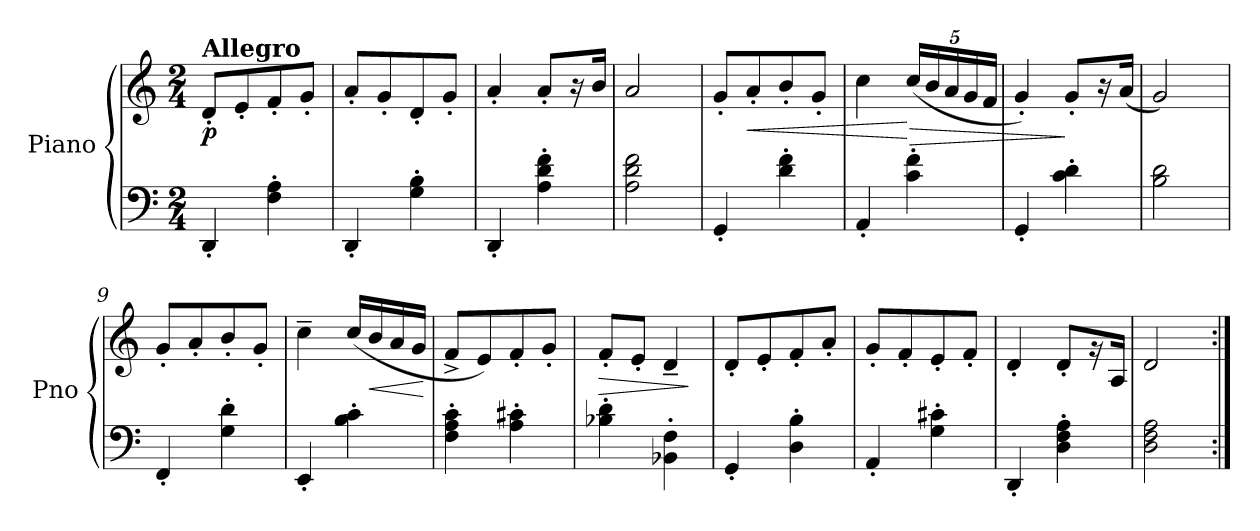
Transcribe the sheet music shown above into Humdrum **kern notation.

**kern	**kern	**dynam
*part1	*part1	*part1
*staff2	*staff1	*staff1/2
*I"Piano	*	*
*I'Pno	*	*
*clefF4	*clefG2	*
*k[]	*k[]	*
*M2/4	*M2/4	*
=1	=1	=1
!	!LO:TX:a:B:t=Allegro	!
!	!	!LO:DY:b
4DD'/	8d'/L	p
.	8e'/	.
4F\' 4A\'	8f'/	.
.	8g'/J	.
=2	=2	=2
4DD'/	8a'/L	.
.	8g'/	.
4G\' 4B\'	8d'/	.
.	8g'/J	.
=3	=3	=3
4DD'/	4a'/	.
4A\' 4d\' 4f\'	8a'/L	.
.	16r	.
.	16b/Jk	.
=4	=4	=4
2A\ 2d\ 2f\	2a/	.
=5	=5	=5
4GG'/	8g'/L	.
!	!	!LO:HP:b
.	8a'/	<
4d\' 4f\'	8b'/	.
.	8g'/J	.
!!LO:LB:g=z
=6	=6	=6
4AA'/	4cc\	.
*	*Xbrackettup	*
!	!	!LO:HP:n=1:b
4c\' 4f\'	(20cc/LL	[ >
.	20b/	.
.	20a/	.
.	20g/	.
.	20f/JJ	.
=7	=7	=7
4GG'/	4g'/)	.
4c\' 4d\'	8g'/L	]
.	16r	.
.	(16a/Jk	.
=8	=8	=8
2B\ 2d\	2g/)	.
=9	=9	=9
4FF'/	8g'/L	.
.	8a'/	.
4G\' 4d\'	8b'/	.
.	8g'/J	.
=10	=10	=10
4EE'/	4cc~\	.
4B\' 4c\'	(16cc/LL	.
!	!	!LO:HP:b
.	16b/	<
.	16a/	.
.	16g/JJ	.
.	.	[
!!LO:LB:g=z
=11	=11	=11
4F\' 4A\' 4c\'	8f^/L	.
.	8e/)	.
4A\' 4c#X\'	8f'/	.
.	8g'/J	.
=12	=12	=12
!	!	!LO:HP:b
4B-X\' 4d\'	8f'/L	>
.	8e'/J	.
4BB-X\' 4F\'	4d~/	.
.	.	]
=13	=13	=13
4GG'/	8d'/L	.
.	8e'/	.
4D\' 4B\'	8f'/	.
.	8a'/J	.
=14	=14	=14
4AA'/	8g'/L	.
.	8f'/	.
4G\' 4c#X\'	8e'/	.
.	8f'/J	.
=15	=15	=15
4DD'/	4d'/	.
4D\' 4F\' 4A\'	8d'/L	.
.	16rg	.
.	16A/Jk	.
=16	=16	=16
2D\ 2F\ 2A\	2d/	.
=:|!	=:|!	=:|!
*-	*-	*-
